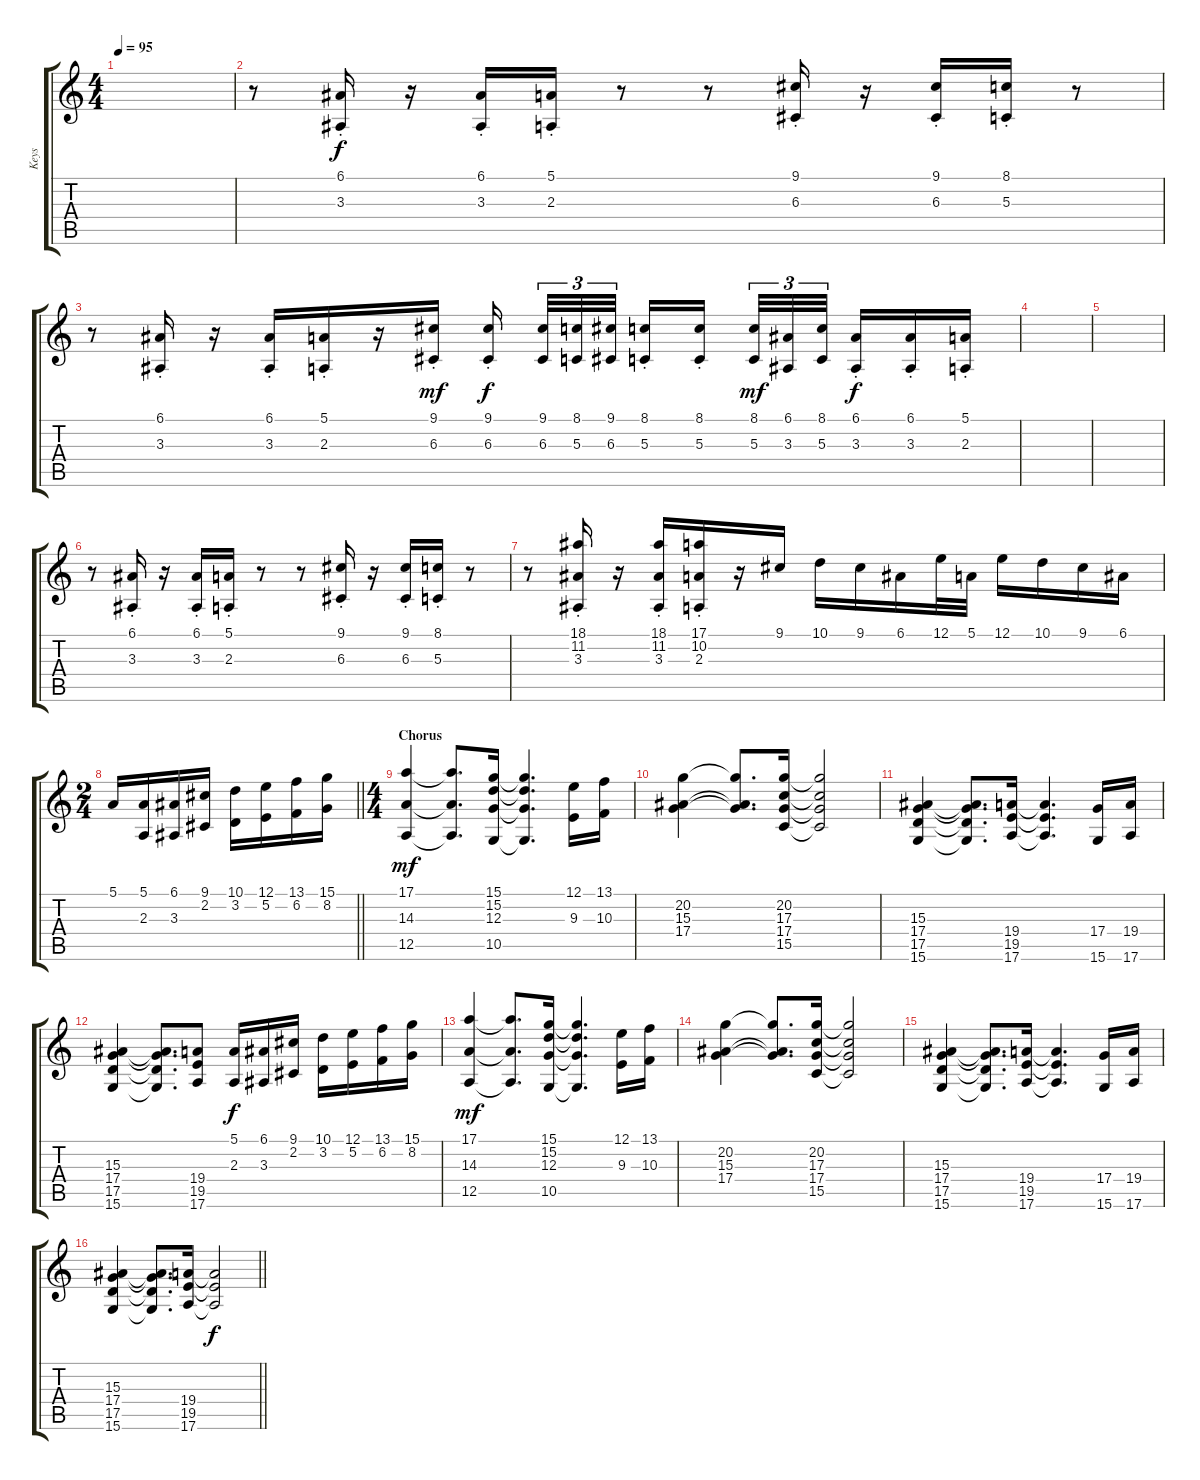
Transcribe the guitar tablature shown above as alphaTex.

\track ("Keys" "Keys") {instrument stringensemble1}
\staff {score tabs}
\tuning (E4 B3 G3 D3 A2 E2) {hide}
\ts (4 4)
\tempo 95
\clef g2
\ks c
|
r.8 (6.1{st} 3.3{st}).16 r.16 (6.1{st} 3.3{st}).16 (5.1{st} 2.3{st}).16 r.8 r.8 (9.1{st} 6.3{st}).16 r.16 (9.1{st} 6.3{st}).16 (8.1{st} 5.3{st}).16 r.8 |
r.8 (6.1{st} 3.3{st}).16 r.16 (6.1{st} 3.3{st}).16 (5.1{st} 2.3{st}).16 r.16 (9.1{st} 6.3{st}).16{dy mf} (9.1{st} 6.3{st}).16{dy f beam splitsecondary} (9.1 6.3).32{tu (3 2)} (8.1 5.3).32{tu (3 2)} (9.1 6.3).32{tu (3 2) beam splitsecondary} (8.1{st} 5.3{st}).16 (8.1{st} 5.3{st}).16 (8.1 5.3).32{tu (3 2) dy mf} (6.1 3.3).32{tu (3 2)} (8.1 5.3).32{tu (3 2) beam splitsecondary} (6.1{st} 3.3{st}).16{dy f} (6.1{st} 3.3{st}).16 (5.1{st} 2.3{st}).16 |
|
|
r.8 (6.1{st} 3.3{st}).16 r.16 (6.1{st} 3.3{st}).16 (5.1{st} 2.3{st}).16 r.8 r.8 (9.1{st} 6.3{st}).16 r.16 (9.1{st} 6.3{st}).16 (8.1{st} 5.3{st}).16 r.8 |
r.8 (18.1{st} 11.2 3.3{st}).16 r.16 (18.1{st} 11.2 3.3{st}).16 (17.1{st} 10.2 2.3{st}).16 r.16 9.1.16 10.1.16 9.1.16 6.1.16 12.1.32 5.1.32 12.1.16 10.1.16 9.1.16 6.1.16 |
\ts (2 4)
\barLineRight lightlight
5.1.16 (5.1 2.3).16 (6.1 3.3).16 (9.1 2.2).16 (10.1 3.2).16 (12.1 5.2).16 (13.1 6.2).16 (15.1 8.2).16 |
\ts (4 4)
\section ("" "Chorus")
(17.1 14.3 12.5).4{dy mf} (17.1{t} 14.3{t} 12.5{t}).8{d} (15.1 15.2 12.3 10.5).16 (15.1{t} 15.2{t} 12.3{t} 10.5{t}).4{d} (12.1 9.3).16 (13.1 10.3).16 |
(20.2 15.3 17.4).4 (20.2{t} 15.3{t} 17.4{t}).8{d} (20.2 17.3 17.4 15.5).16 (20.2{t} 17.3{t} 17.4{t} 15.5{t}).2 |
(15.3 17.4 17.5 15.6).4 (15.3{t} 17.4{t} 17.5{t} 15.6{t}).8{d} (19.4 19.5 17.6).16 (19.4{t} 19.5{t} 17.6{t}).4{d} (17.4 15.6).16 (19.4 17.6).16 |
(15.3 17.4 17.5 15.6).4 (15.3{t} 17.4{t} 17.5{t} 15.6{t}).8{d} (19.4 19.5 17.6).8 (5.1 2.3).16{dy f} (6.1 3.3).16 (9.1 2.2).16 (10.1 3.2).16 (12.1 5.2).16 (13.1 6.2).16 (15.1 8.2).16 |
(17.1 14.3 12.5).4{dy mf} (17.1{t} 14.3{t} 12.5{t}).8{d} (15.1 15.2 12.3 10.5).16 (15.1{t} 15.2{t} 12.3{t} 10.5{t}).4{d} (12.1 9.3).16 (13.1 10.3).16 |
(20.2 15.3 17.4).4 (20.2{t} 15.3{t} 17.4{t}).8{d} (20.2 17.3 17.4 15.5).16 (20.2{t} 17.3{t} 17.4{t} 15.5{t}).2 |
(15.3 17.4 17.5 15.6).4 (15.3{t} 17.4{t} 17.5{t} 15.6{t}).8{d} (19.4 19.5 17.6).16 (19.4{t} 19.5{t} 17.6{t}).4{d} (17.4 15.6).16 (19.4 17.6).16 |
\barLineRight lightlight
(15.3 17.4 17.5 15.6).4 (15.3{t} 17.4{t} 17.5{t} 15.6{t}).8{d} (19.4 19.5 17.6).16 (19.4{t} 19.5{t} 17.6{t}).2{dy f}
